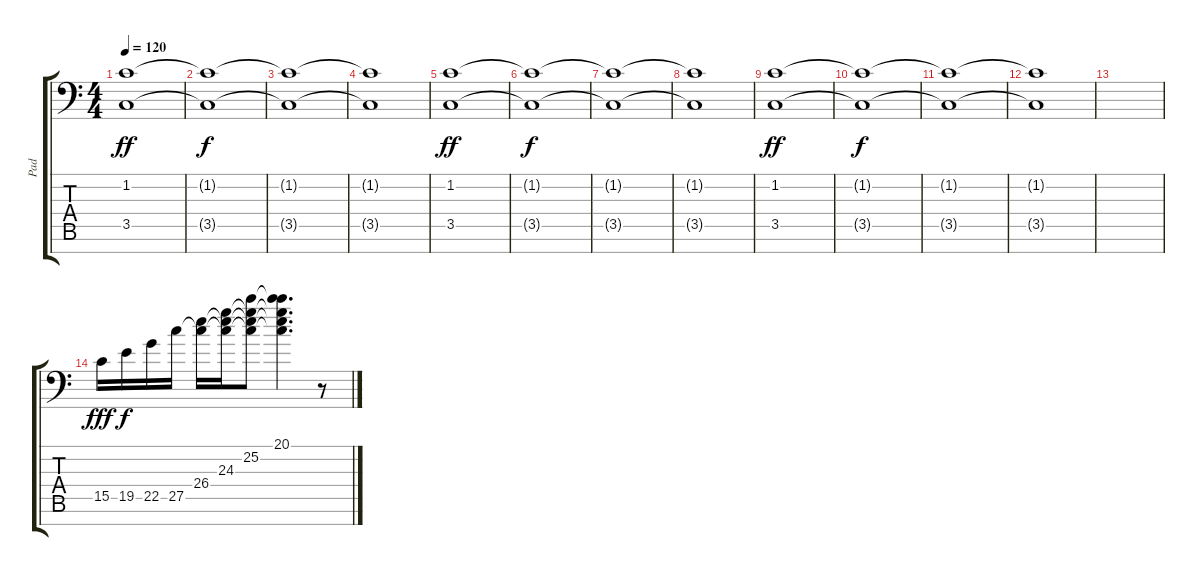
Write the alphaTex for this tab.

\track ("Pad" "Pad") {instrument pad8sweep}
\staff {score tabs}
\tuning (E4 B3 G3 D3 A2 E2 E1) {hide}
\ts (4 4)
\tempo 120
\clef f4
\ks c
(1.2 3.5).1{dy ff} |
(1.2{t} 3.5{t}).1{dy f} |
(1.2{t} 3.5{t}).1 |
(1.2{t} 3.5{t}).1 |
(1.2 3.5).1{dy ff} |
(1.2{t} 3.5{t}).1{dy f} |
(1.2{t} 3.5{t}).1 |
(1.2{t} 3.5{t}).1 |
(1.2 3.5).1{dy ff} |
(1.2{t} 3.5{t}).1{dy f} |
(1.2{t} 3.5{t}).1 |
(1.2{t} 3.5{t}).1 |
|
15.5.16{dy fff} 19.5.16{dy f} 22.5.16 27.5.16 (26.4 27.5{t}).16 (24.3 26.4{t} 27.5{t}).16 (25.2 24.3{t} 26.4{t} 27.5{t}).8 (20.1 25.2{t} 24.3{t} 26.4{t} 27.5{t}).4{d} r.8
